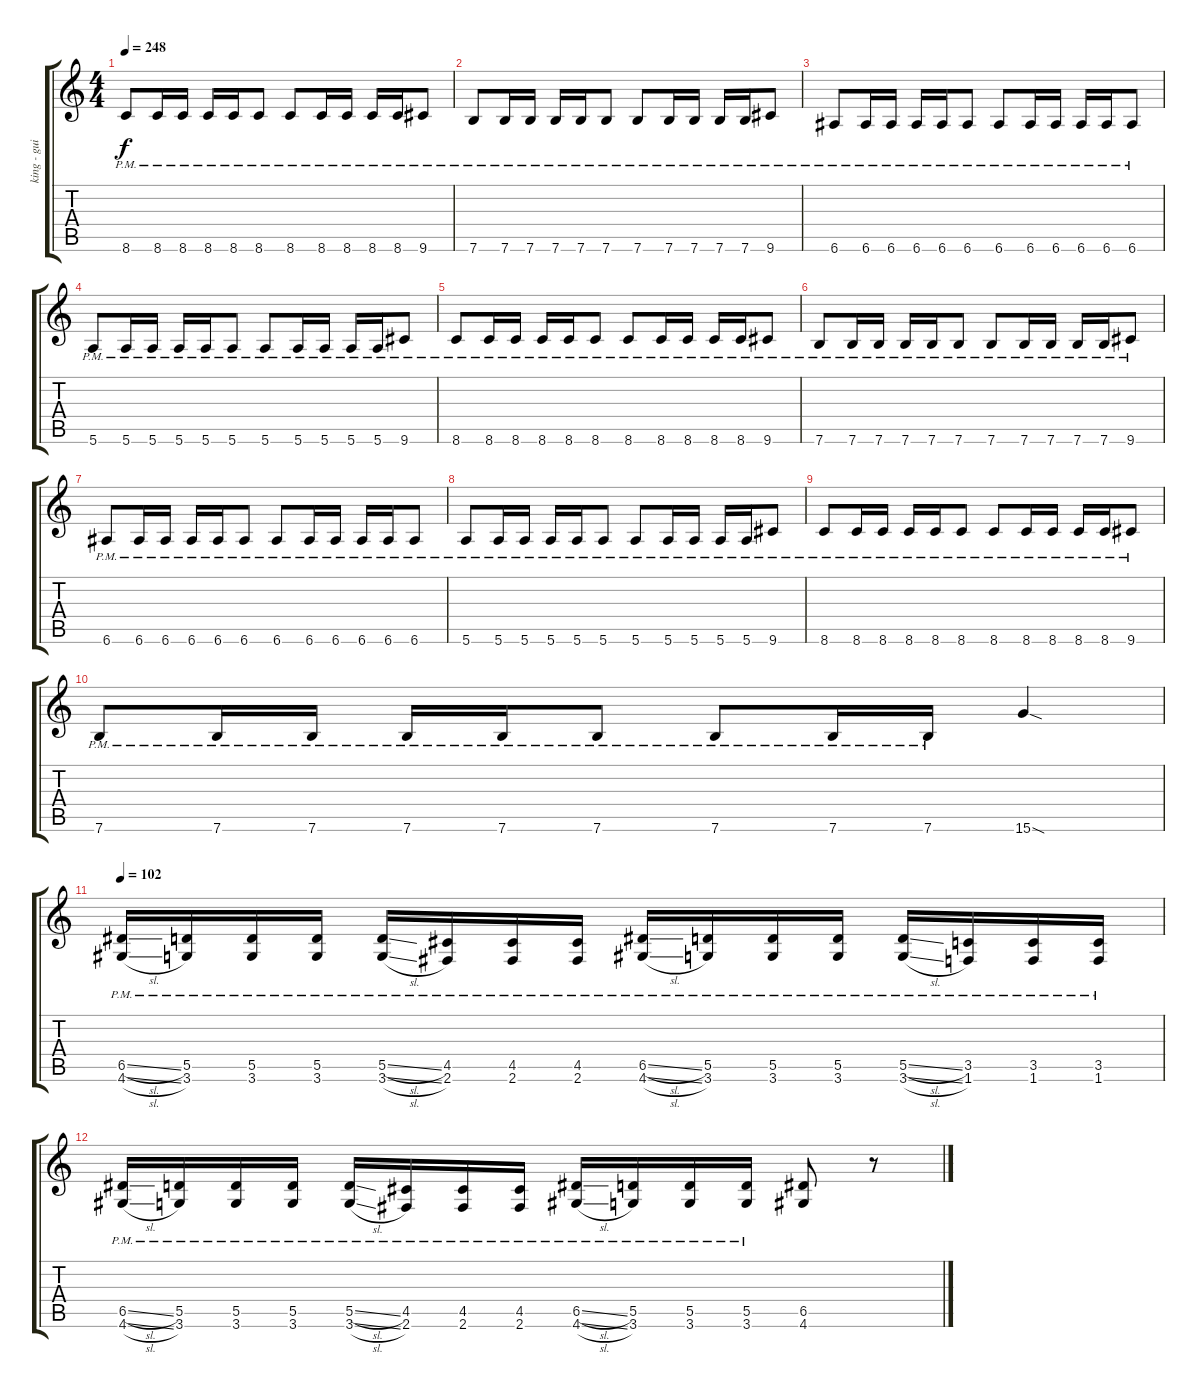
\track ("king - guitar" "king - gui") {instrument distortionguitar}
\staff {score tabs}
\tuning (E4 B3 G3 D3 A2 E2) {hide}
\ts (4 4)
\tempo 248
\clef g2
\ks c
8.6{pm}.8{dy f} 8.6{pm}.16 8.6{pm}.16 8.6{pm}.16 8.6{pm}.16 8.6{pm}.8 8.6{pm}.8 8.6{pm}.16 8.6{pm}.16 8.6{pm}.16 8.6{pm}.16 9.6{pm}.8 |
7.6{pm}.8 7.6{pm}.16 7.6{pm}.16 7.6{pm}.16 7.6{pm}.16 7.6{pm}.8 7.6{pm}.8 7.6{pm}.16 7.6{pm}.16 7.6{pm}.16 7.6{pm}.16 9.6{pm}.8 |
6.6{pm}.8 6.6{pm}.16 6.6{pm}.16 6.6{pm}.16 6.6{pm}.16 6.6{pm}.8 6.6{pm}.8 6.6{pm}.16 6.6{pm}.16 6.6{pm}.16 6.6{pm}.16 6.6{pm}.8 |
5.6{pm}.8 5.6{pm}.16 5.6{pm}.16 5.6{pm}.16 5.6{pm}.16 5.6{pm}.8 5.6{pm}.8 5.6{pm}.16 5.6{pm}.16 5.6{pm}.16 5.6{pm}.16 9.6{pm}.8 |
8.6{pm}.8 8.6{pm}.16 8.6{pm}.16 8.6{pm}.16 8.6{pm}.16 8.6{pm}.8 8.6{pm}.8 8.6{pm}.16 8.6{pm}.16 8.6{pm}.16 8.6{pm}.16 9.6{pm}.8 |
7.6{pm}.8 7.6{pm}.16 7.6{pm}.16 7.6{pm}.16 7.6{pm}.16 7.6{pm}.8 7.6{pm}.8 7.6{pm}.16 7.6{pm}.16 7.6{pm}.16 7.6{pm}.16 9.6{pm}.8 |
6.6{pm}.8 6.6{pm}.16 6.6{pm}.16 6.6{pm}.16 6.6{pm}.16 6.6{pm}.8 6.6{pm}.8 6.6{pm}.16 6.6{pm}.16 6.6{pm}.16 6.6{pm}.16 6.6{pm}.8 |
5.6{pm}.8 5.6{pm}.16 5.6{pm}.16 5.6{pm}.16 5.6{pm}.16 5.6{pm}.8 5.6{pm}.8 5.6{pm}.16 5.6{pm}.16 5.6{pm}.16 5.6{pm}.16 9.6{pm}.8 |
8.6{pm}.8 8.6{pm}.16 8.6{pm}.16 8.6{pm}.16 8.6{pm}.16 8.6{pm}.8 8.6{pm}.8 8.6{pm}.16 8.6{pm}.16 8.6{pm}.16 8.6{pm}.16 9.6{pm}.8 |
7.6{pm}.8 7.6{pm}.16 7.6{pm}.16 7.6{pm}.16 7.6{pm}.16 7.6{pm}.8 7.6{pm}.8 7.6{pm}.16 7.6{pm}.16 15.6{sod}.4 |
\tempo 102
(6.5{sl pm} 4.6{sl pm}).16 (5.5{pm} 3.6{pm}).16 (5.5{pm} 3.6{pm}).16 (5.5{pm} 3.6{pm}).16 (5.5{sl pm} 3.6{sl pm}).16 (4.5{pm} 2.6{pm}).16 (4.5{pm} 2.6{pm}).16 (4.5{pm} 2.6{pm}).16 (6.5{sl pm} 4.6{sl pm}).16 (5.5{pm} 3.6{pm}).16 (5.5{pm} 3.6{pm}).16 (5.5{pm} 3.6{pm}).16 (5.5{sl pm} 3.6{sl pm}).16 (3.5{pm} 1.6{pm}).16 (3.5{pm} 1.6{pm}).16 (3.5{pm} 1.6{pm}).16 |
(6.5{sl pm} 4.6{sl pm}).16 (5.5{pm} 3.6{pm}).16 (5.5{pm} 3.6{pm}).16 (5.5{pm} 3.6{pm}).16 (5.5{sl pm} 3.6{sl pm}).16 (4.5{pm} 2.6{pm}).16 (4.5{pm} 2.6{pm}).16 (4.5{pm} 2.6{pm}).16 (6.5{sl pm} 4.6{sl pm}).16 (5.5{pm} 3.6{pm}).16 (5.5{pm} 3.6{pm}).16 (5.5{pm} 3.6{pm}).16 (6.5 4.6).8 r.8
